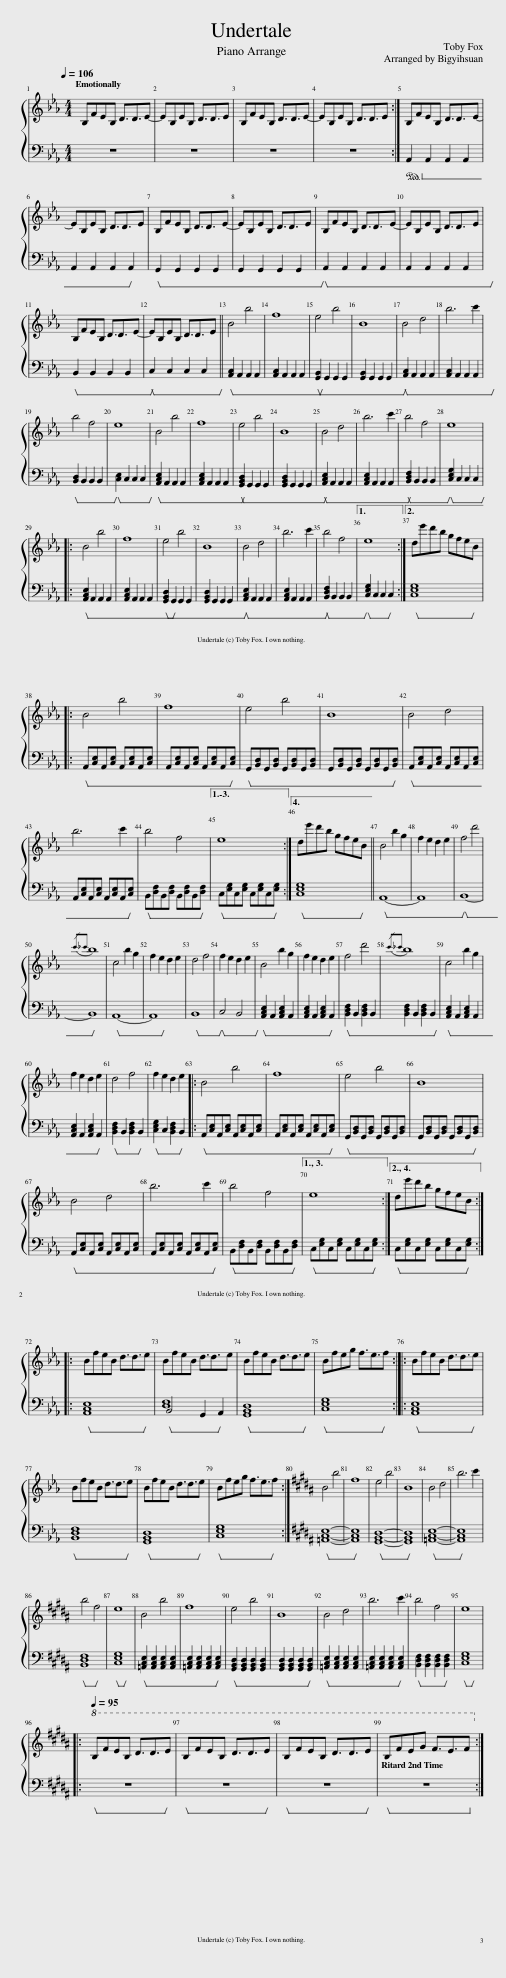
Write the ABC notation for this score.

X:1
%%score { 1 | ( 2 3 ) }
L:1/8
Q:1/4=106
M:4/4
I:linebreak $
K:Eb
V:1 treble
V:2 bass
V:3 bass
V:1
 B,FEB, D3/2D3/2E- | EB,EB, D3/2D3/2E | B,FEB, D3/2D3/2E- | EB,EB, D3/2D3/2E :| B,FEB, D3/2D3/2E- |$ %5
 EB,EB, D3/2D3/2E | B,FEB, D3/2D3/2E- | EB,EB, D3/2D3/2E | B,FEB, D3/2D3/2E- | EB,EB, D3/2D3/2E |$ %10
 B,FEB, D3/2D3/2E- | EB,EB, D3/2D3/2E || B4 b4 | f8 | e4 b4 | %15
 B8 | B4 d4 | b6 c'2 |$ b4 f4 | e8 | %20
 B4 b4 | f8 | e4 b4 | B8 | B4 d4 | %25
 b6 c'2 | b4 f4 | e8 |:$ B4 b4 | f8 | %30
 e4 b4 | B8 | B4 d4 | b6 c'2 | b4 f4 |1 %35
 e8 :|2 de'd'b gfeB |:$ B4 b4 | f8 | e4 b4 | %40
 B8 | B4 d4 |$ b6 c'2 | b4 f4 |1,2,3 e8 :|4 %45
 de'd'b gfeB || B4 b2 g2 | f2 e2 d2 e2 | f4 d'4 |${/c'_c'} b8 | %50
 c4 b2 g2 | f2 e2 d2 e2 | d4 f4 | f2 e2 d2 e2 | B4 b2 g2 | %55
 f2 e2 d2 e2 | f4 d'4 |{/c'_c'} b8 | c4 b2 g2 |$ f2 e2 d2 e2 | %60
 d4 f4 | f2 e2 d2 e2 |: B4 b4 | f8 | e4 b4 | %65
 B8 |$ B4 d4 | b6 c'2 | b4 f4 |1,3 e8 :|2,4 %70
 de'd'b gfeB ::$ BfeB d3/2d3/2e | BfeB d3/2d3/2e | BfeB d3/2d3/2e | Bfeg f3/2e3/2f :: %75
 BfeB d3/2d3/2e |$ BfeB d3/2d3/2e | BfeB d3/2d3/2e | Bfeg f3/2e3/2f :|[K:B] B4 b4 | %80
 f8 | e4 b4 | B8 | B4 d4 | b6 c'2 |$ %85
 b4 f4 | e8 | B4 b4 | f8 | e4 b4 | %90
 B8 | B4 d4 | b6 c'2 | b4 f4 | e8 |:$ %95
[Q:1/4=95]!8va(! BfeB d3/2d3/2e | BfeB d3/2d3/2e | BfeB d3/2d3/2e | Bfeg f3/2e3/2f!8va)! :| %99
V:2
 z8 | z8 | z8 | z8 :|!ped! A,,2 A,,2 A,,2 A,,2 |$ %5
 A,,2 A,,2 A,,2 A,,2!ped-up! |!ped! G,,2 G,,2 G,,2 G,,2 | G,,2 G,,2 G,,2 G,,2!ped-up! |!ped! A,,2 A,,2 A,,2 A,,2 | A,,2 A,,2 A,,2 A,,2!ped-up! |$ %10
!ped! B,,2 B,,2 B,,2 B,,2!ped-up! |!ped! C,2 C,2 C,2 C,2!ped-up! ||!ped! [A,,C,]2 A,,2 A,,2 A,,2 | [A,,C,]2 A,,2 A,,2 A,,2!ped-up! |!ped! [G,,B,,]2 G,,2 G,,2 G,,2 | %15
 [G,,B,,]2 G,,2 G,,2 G,,2!ped-up! |!ped! [A,,C,]2 A,,2 A,,2 A,,2 | [A,,C,]2 A,,2 A,,2 A,,2!ped-up! |$!ped! [B,,D,]2 B,,2 B,,2 B,,2!ped-up! |!ped! [C,E,]2 C,2 C,2 C,2!ped-up! | %20
!ped! [A,,C,E,]2 A,,2 A,,2 A,,2 | [A,,C,E,]2 A,,2 A,,2 A,,2!ped-up! |!ped! [G,,B,,D,]2 G,,2 G,,2 G,,2 | [G,,B,,D,]2 G,,2 G,,2 G,,2!ped-up! |!ped! [A,,C,E,]2 A,,2 A,,2 A,,2 | %25
 [A,,C,E,]2 A,,2 A,,2 A,,2!ped-up! |!ped! [B,,D,F,]2 B,,2 B,,2 B,,2!ped-up! |!ped! [C,E,G,]2 C,2 C,2 C,2!ped-up! |:$!ped! [A,,C,E,]2 A,,2 A,,2 A,,2 | [A,,C,E,]2 A,,2 A,,2 A,,2!ped-up! | %30
!ped! [G,,B,,D,]2 G,,2 G,,2 G,,2 | [G,,B,,D,]2 G,,2 G,,2 G,,2!ped-up! |!ped! [A,,C,E,]2 A,,2 A,,2 A,,2 | [A,,C,E,]2 A,,2 A,,2 A,,2!ped-up! |!ped! [B,,D,F,]2 B,,2 B,,2 B,,2!ped-up! |1 %35
!ped! [C,E,G,]2 C,2 C,2 C,2!ped-up! :|2!ped! [C,E,G,]8!ped-up! |:$!ped! A,,[C,E,]A,,[C,E,] A,,[C,E,]A,,[C,E,] | A,,[C,E,]A,,[C,E,] A,,[C,E,]A,,[C,E,]!ped-up! |!ped! G,,[B,,D,]G,,[B,,D,] G,,[B,,D,]G,,[B,,D,] | %40
 G,,[B,,D,]G,,[B,,D,] G,,[B,,D,]G,,[B,,D,]!ped-up! |!ped! A,,[C,E,]A,,[C,E,] A,,[C,E,]A,,[C,E,] |$ A,,[C,E,]A,,[C,E,] A,,[C,E,]A,,[C,E,]!ped-up! |!ped! B,,[D,F,]B,,[D,F,] B,,[D,F,]B,,[D,F,]!ped-up! |1,2,3!ped! C,[E,G,]C,[E,G,] C,[E,G,]C,[E,G,]!ped-up! :|4 %45
!ped! [C,E,G,]8!ped-up! ||!ped! A,,8- | A,,8!ped-up! |!ped! B,,8- |$ B,,8!ped-up! | %50
!ped! A,,8- | A,,8!ped-up! |!ped! B,,8!ped-up! |!ped! C,4 B,,4!ped-up! |!ped! [A,,C,E,]2 A,,2 [A,,C,E,]2 A,,2 | %55
 [A,,C,E,]2 A,,2 [A,,C,E,]2 A,,2!ped-up! |!ped! [B,,D,F,]2 B,,2 [B,,D,F,]2 B,,2 | [B,,D,F,]2 B,,2 [B,,D,F,]2 B,,2!ped-up! |!ped! [A,,C,E,]2 A,,2 [A,,C,E,]2 A,,2 |$ [A,,C,E,]2 A,,2 [A,,C,E,]2 A,,2!ped-up! | %60
!ped! [B,,D,F,]2 B,,2 [B,,D,F,]2 B,,2!ped-up! |!ped! [C,E,G,]2 C,2 [B,,D,F,]2 B,,2!ped-up! |:!ped! A,,[C,E,]A,,[C,E,] A,,[C,E,]A,,[C,E,] | A,,[C,E,]A,,[C,E,] A,,[C,E,]A,,[C,E,]!ped-up! |!ped! G,,[B,,D,]G,,[B,,D,] G,,[B,,D,]G,,[B,,D,] | %65
 G,,[B,,D,]G,,[B,,D,] G,,[B,,D,]G,,[B,,D,]!ped-up! |$!ped! A,,[C,E,]A,,[C,E,] A,,[C,E,]A,,[C,E,] | A,,[C,E,]A,,[C,E,] A,,[C,E,]A,,[C,E,]!ped-up! |!ped! B,,[D,F,]B,,[D,F,] B,,[D,F,]B,,[D,F,]!ped-up! |1,3!ped! C,[E,G,]C,[E,G,] C,[E,G,]C,[E,G,]!ped-up! :|2,4 %70
!ped! C,[E,G,]C,[E,G,] C,[E,G,]C,[E,G,]!ped-up! ::$!ped! [A,,C,E,]8!ped-up! |!ped! B,,4 G,,2 A,,2!ped-up! |!ped! [G,,B,,D,]8!ped-up! |!ped! [C,E,G,]8!ped-up! :: %75
!ped! [A,,C,E,]8!ped-up! |$!ped! [B,,D,F,]8!ped-up! |!ped! [G,,B,,D,]8!ped-up! |!ped! [C,E,G,]8!ped-up! :|[K:B]!ped! [=A,,C,E,]8- | %80
 [A,,C,E,]8!ped-up! |!ped! [G,,B,,D,]8- | [G,,B,,D,]8!ped-up! |!ped! [=A,,C,E,]8- | [A,,C,E,]8!ped-up! |$ %85
!ped! [B,,D,F,]8!ped-up! |!ped! [C,E,G,]8!ped-up! |!ped! [=A,,C,E,]2 [A,,C,E,]2 [A,,C,E,]2 [A,,C,E,]2 | [=A,,C,E,]2 [A,,C,E,]2 [A,,C,E,]2 [A,,C,E,]2!ped-up! |!ped! [G,,B,,D,]2 [G,,B,,D,]2 [G,,B,,D,]2 [G,,B,,D,]2 | %90
 [G,,B,,D,]2 [G,,B,,D,]2 [G,,B,,D,]2 [G,,B,,D,]2!ped-up! |!ped! [=A,,C,E,]2 [A,,C,E,]2 [A,,C,E,]2 [A,,C,E,]2 | [=A,,C,E,]2 [A,,C,E,]2 [A,,C,E,]2 [A,,C,E,]2!ped-up! |!ped! [B,,D,F,]2 [B,,D,F,]2 [B,,D,F,]2 [B,,D,F,]2!ped-up! |!ped! [C,E,G,]8!ped-up! |:$ %95
!ped! z8!ped-up! |!ped! z8!ped-up! |!ped! z8!ped-up! |!ped! z8!ped-up! :| %99
V:3
 x8 | x8 | x8 | x8 :| x8 |$ %5
 x8 | x8 | x8 | x8 | x8 |$ %10
 x8 | x8 || x8 | x8 | x8 | %15
 x8 | x8 | x8 |$ x8 | x8 | %20
 x8 | x8 | x8 | x8 | x8 | %25
 x8 | x8 | x8 |:$ x8 | x8 | %30
 x8 | x8 | x8 | x8 | x8 |1 %35
 x8 :|2 x8 |:$ x8 | x8 | x8 | %40
 x8 | x8 |$ x8 | x8 |1,2,3 x8 :|4 %45
 x8 || x8 | x8 | x8 |$ x8 | %50
 x8 | x8 | x8 | x8 | x8 | %55
 x8 | x8 | x8 | x8 |$ x8 | %60
 x8 | x8 |: x8 | x8 | x8 | %65
 x8 |$ x8 | x8 | x8 |1,3 x8 :|2,4 %70
 x8 ::$ x8 | [D,F,]8 | x8 | x8 :: %75
 x8 |$ x8 | x8 | x8 :|[K:B] x8 | %80
 x8 | x8 | x8 | x8 | x8 |$ %85
 x8 | x8 | x8 | x8 | x8 | %90
 x8 | x8 | x8 | x8 | x8 |:$ %95
 x8 | x8 | x8 | x8 :| %99
